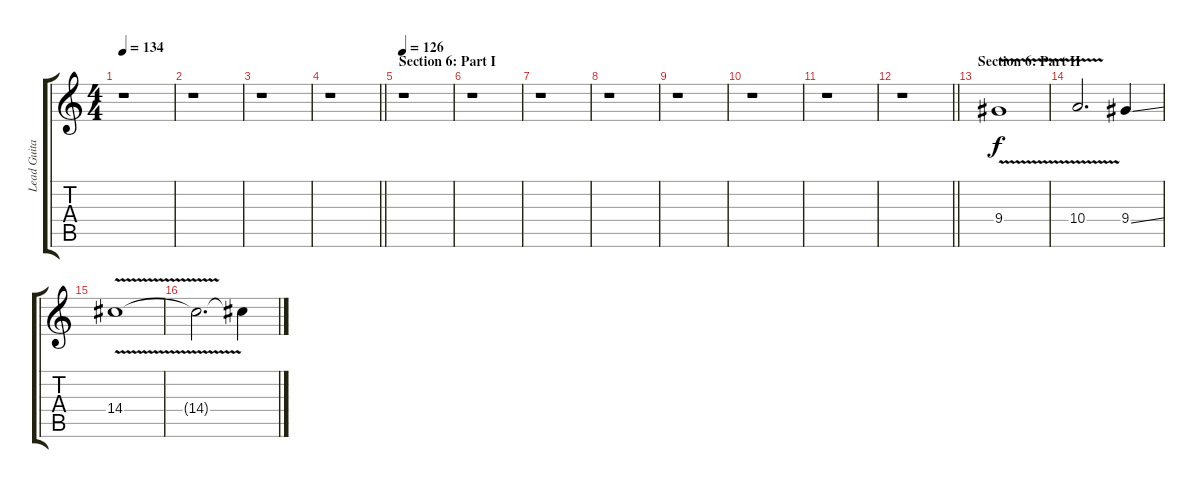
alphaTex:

\track ("Lead Guitar 2 (Distortion)" "Lead Guita") {instrument distortionguitar}
\staff {score tabs}
\tuning (Db4 Ab3 E3 B2 Gb2 Db2) {hide}
\ts (4 4)
\tempo 134
\clef g2
\ks c
r.1{dy f} |
r.1 |
r.1 |
\barLineRight lightlight
r.1 |
\section ("" "Section 6: Part I")
\tempo 126
r.1 |
r.1 |
r.1 |
r.1 |
r.1 |
r.1 |
r.1 |
\barLineRight lightlight
r.1 |
\section ("" "Section 6: Part II")
9.4{v}.1 |
10.4{v}.2{d} 9.4{ss}.4 |
14.4{v}.1 |
14.4{t}.2{d} 14.4{ss t}.4
